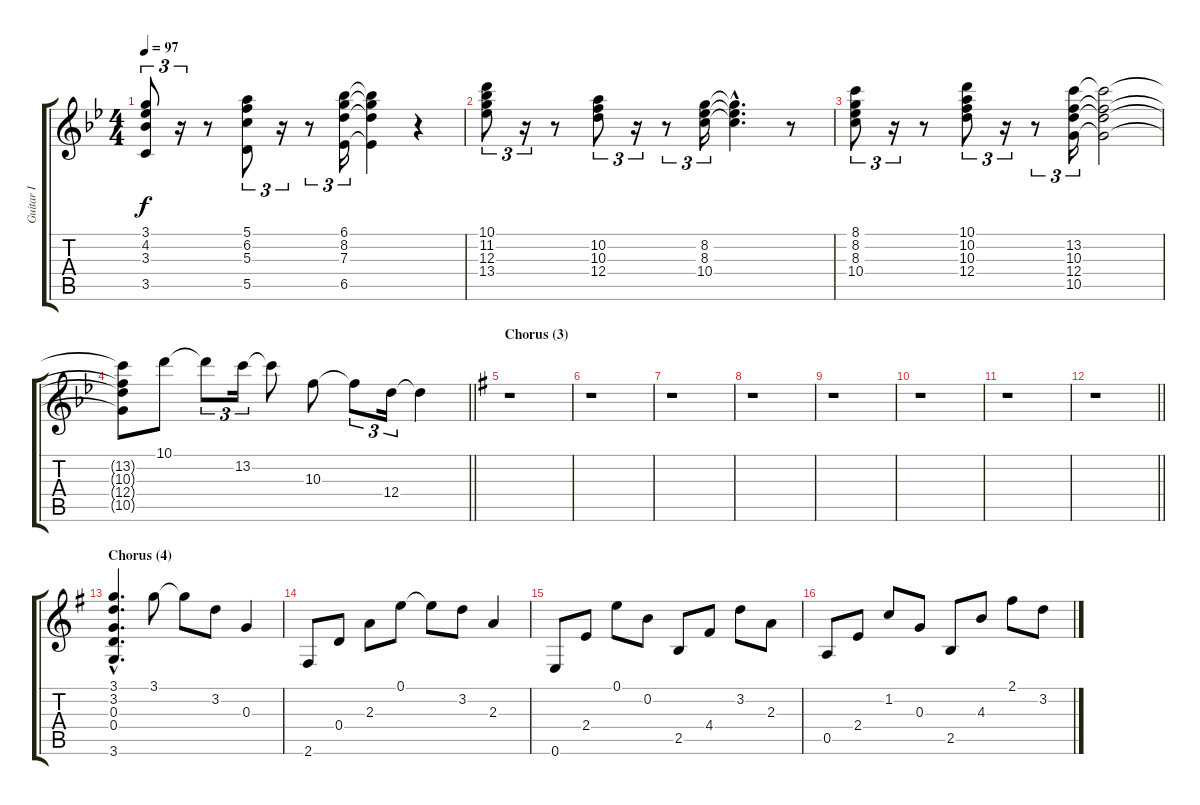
\track ("Guitar I" "Guitar I") {instrument electricguitarjazz}
\staff {score tabs}
\tuning (E4 B3 G3 D3 A2 E2) {hide}
\ts (4 4)
\tempo 97
\clef g2
\ks bb
(3.1 4.2 3.3 3.5).8{tu (3 2) dy f} r.16{tu (3 2)} r.8 (5.1 6.2 5.3 5.5).8{tu (3 2)} r.16{tu (3 2)} r.8{tu (3 2)} (6.1 8.2 7.3 6.5).16{tu (3 2)} (6.1{t} 8.2{t} 7.3{t} 6.5{t}).4 r.4 |
(10.1 11.2 12.3 13.4).8{tu (3 2)} r.16{tu (3 2)} r.8 (10.2 10.3 12.4).8{tu (3 2)} r.16{tu (3 2)} r.8{tu (3 2)} (8.2 8.3 10.4).16{tu (3 2)} (8.2{hac t} 8.3{hac t} 10.4{hac t}).4{d} r.8 |
(8.1 8.2 8.3 10.4).8{tu (3 2)} r.16{tu (3 2)} r.8 (10.1 10.2 10.3 12.4).8{tu (3 2)} r.16{tu (3 2)} r.8{tu (3 2)} (13.2 10.3 12.4 10.5).16{tu (3 2)} (13.2{t} 10.3{t} 12.4{t} 10.5{t}).2 |
\barLineRight lightlight
(13.2{t} 10.3{t} 12.4{t} 10.5{t}).8 10.1.8 10.1{t}.8{tu (3 2)} 13.2.16{tu (3 2)} 13.2{t}.8 10.3.8 10.3{t}.8{tu (3 2)} 12.4.16{tu (3 2)} 12.4{t}.4 |
\section ("" "Chorus (3)")
\ks g
r.1 |
r.1 |
r.1 |
r.1 |
r.1 |
r.1 |
r.1 |
\barLineRight lightlight
r.1 |
\section ("" "Chorus (4)")
(3.1{hac} 3.2{hac} 0.3{hac} 0.4{hac} 3.6{hac}).4{d} 3.1.8 3.1{t}.8 3.2.8 0.3.4 |
2.6.8 0.4.8 2.3.8 0.1.8 0.1{t}.8 3.2.8 2.3.4 |
0.6.8 2.4.8 0.1.8 0.2.8 2.5.8 4.4.8 3.2.8 2.3.8 |
0.5.8 2.4.8 1.2.8 0.3.8 2.5.8 4.3.8 2.1.8 3.2.8
